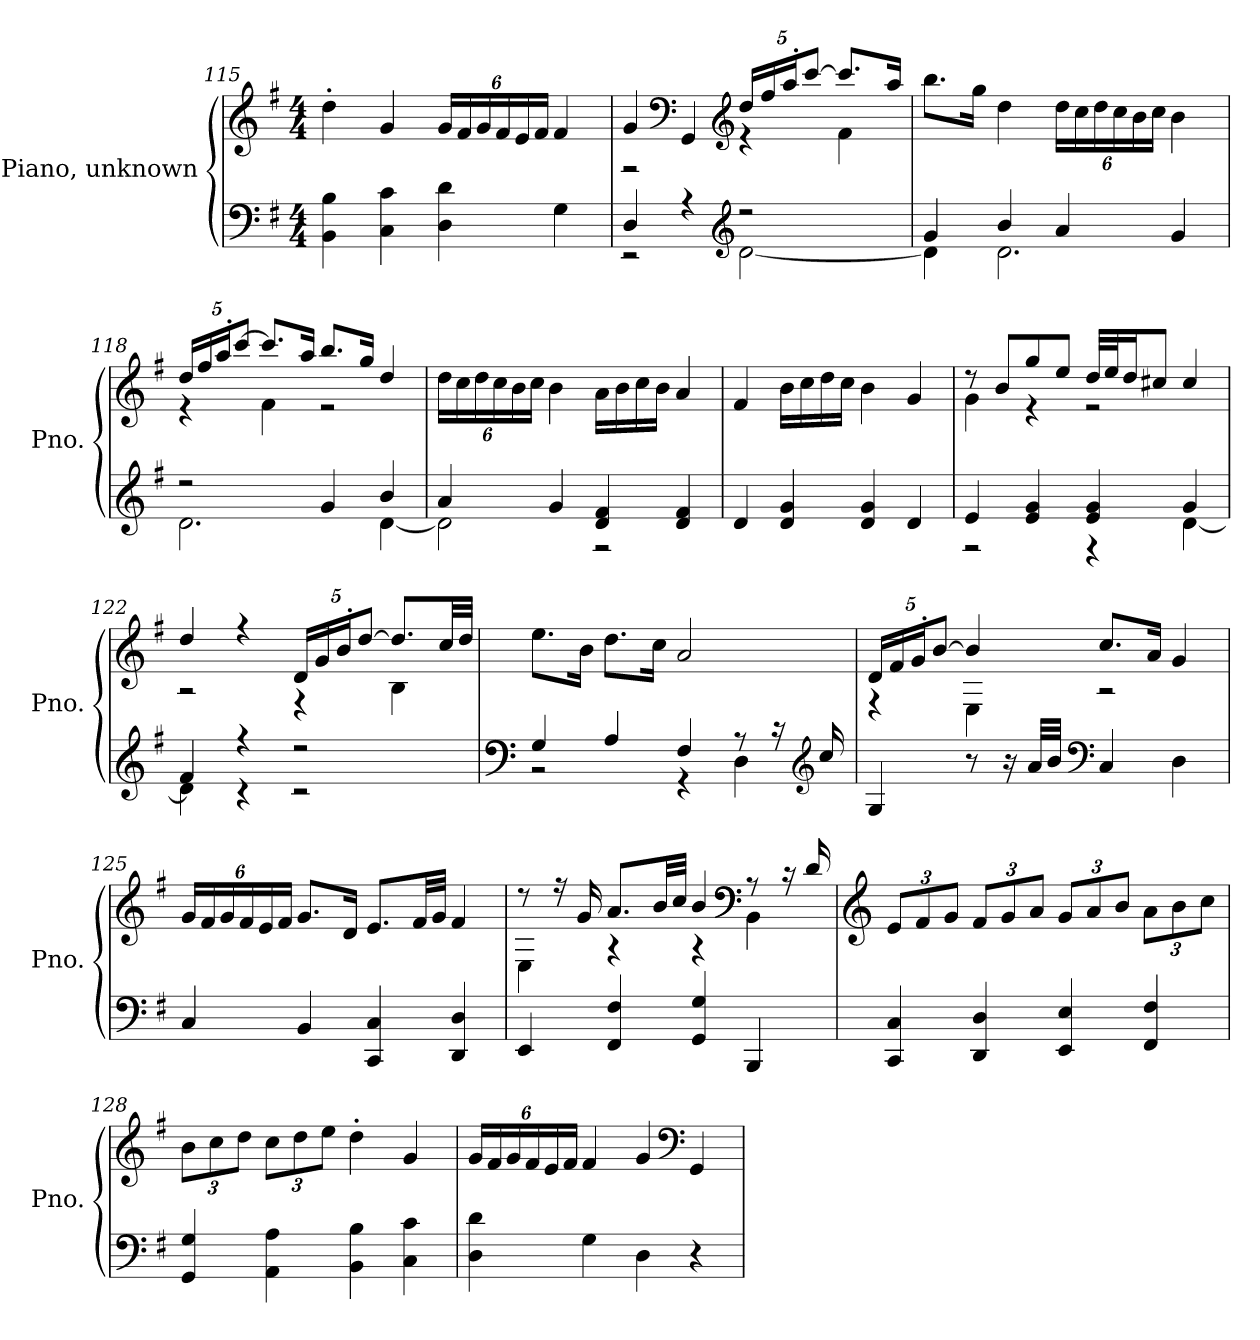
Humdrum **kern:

**kern	**kern
*part1	*part1
*staff2	*staff1
*I"Piano, unknown	*
*I'Pno.	*
!!LO:LB:g=z
*clefF4	*clefG2
*k[f#]	*k[f#]
*M4/4	*M4/4
=115	=115
4BB\ 4B\	4dd'\
4C\ 4c\	4g/
*	*Xbrackettup
4D\ 4d\	24g/LL
.	24f#/
.	24g/
.	24f#/
.	24e/
.	24f#/JJ
4G\	4f#/
=116	=116
*^	*^
4D/	2r	4g/	2r
*	*	*clefF4	*
4r	.	4GG/	.
*clefG2	*	*clefG2	*
2r	[2d\	20dd/LL	4r
.	.	20ff#/	.
.	.	20aa'/J	.
.	.	[10ccc/J	.
.	.	8.ccc/L]	4f#\
.	.	16aa/Jk	.
*	*	*v	*v
=117	=117	=117
4g/	4d\]	8.bb\L
.	.	16gg\Jk
4b/	2.d\	4dd\
4a/	.	24dd\LL
.	.	24cc\
.	.	24dd\
.	.	24cc\
.	.	24b\
.	.	24cc\JJ
4g/	.	4b\
!!LO:LB:g=z
=118	=118	=118
*	*	*^
2r	2.d\	20dd/LL	4r
.	.	20ff#/	.
.	.	20aa'/J	.
.	.	[10ccc/J	.
.	.	8.ccc/L]	4f#\
.	.	16aa/Jk	.
4g/	.	8.bb/L	2r
.	.	16gg/Jk	.
4b/	[4d\	4dd/	.
*	*	*v	*v
=119	=119	=119
4a/	2d\]	24dd\LL
.	.	24cc\
.	.	24dd\
.	.	24cc\
.	.	24b\
.	.	24cc\JJ
4g/	.	4b\
4d/ 4f#/	2r	16a\LL
.	.	16b\
.	.	16cc\
.	.	16b\JJ
4d/ 4f#/	.	4a/
*v	*v	*
=120	=120
4d/	4f#/
4d/ 4g/	16b\LL
.	16cc\
.	16dd\
.	16cc\JJ
4d/ 4g/	4b\
4d/	4g/
=121	=121
*^	*^
4e/	2r	8r	4g\
.	.	8b/L	.
4e/ 4g/	.	8gg/	4r
.	.	8ee/J	.
4e/ 4g/	4r	32dd/LLL	2r
.	.	32ee/J	.
.	.	16dd/J	.
.	.	8cc#X/J	.
4g/	[4d\	4cc#/	.
!!LO:LB:g=z	!!
=122	=122	=122	=122
4f#/	4d\]	4dd/	2r
4r	4r	4r	.
2r	2r	20d/LL	4r
.	.	20g/	.
.	.	20b'/J	.
.	.	[10dd/J	.
.	.	8.dd/L]	4B\
.	.	32cc/LL	.
.	.	32dd/JJJ	.
*	*	*v	*v
=123	=123	=123
*clefF4	*	*
4G/	2r	8.ee\L
.	.	16b\Jk
4A/	.	8.dd\L
.	.	16cc\Jk
4F#/	4r	2a/
8r	4D\	.
16r	.	.
*clefG2	*	*
16cc/	.	.
*v	*v	*
=124	=124
*	*^
4G/	20d/LL	4r
.	20f#/	.
.	20g'/J	.
.	[10b/J	.
8r	4b/]	4E\
16r	.	.
32a/LLL	.	.
32b/JJJ	.	.
*clefF4	*	*
4C/	8.cc/L	2r
.	16a/Jk	.
4D\	4g/	.
*	*v	*v
!!LO:PB:g=z
=125	=125
4C/	24g/LL
.	24f#/
.	24g/
.	24f#/
.	24e/
.	24f#/JJ
4BB/	8.g/L
.	16d/Jk
4CC/ 4C/	8.e/L
.	32f#/LL
.	32g/JJJ
4DD/ 4D/	4f#/
=126	=126
*	*^
4EE/	8r	4E\
.	16r	.
.	16g/	.
4FF#/ 4F#/	8.a/L	4r
.	32b/LL	.
.	32cc/JJJ	.
4GG/ 4G/	4b/	4r
*	*clefF4	*
4BBB/	8r	4BB\
.	16r	.
.	16d/	.
*	*v	*v
=127	=127
*	*clefG2
4CC/ 4C/	12e/L
.	12f#/
.	12g/J
4DD/ 4D/	12f#/L
.	12g/
.	12a/J
4EE/ 4E/	12g/L
.	12a/
.	12b/J
4FF#/ 4F#/	12a\L
.	12b\
.	12cc\J
!!LO:LB:g=z
=128	=128
4GG/ 4G/	12b\L
.	12cc\
.	12dd\J
4AA\ 4A\	12cc\L
.	12dd\
.	12ee\J
4BB\ 4B\	4dd'\
4C\ 4c\	4g/
=129	=129
4D\ 4d\	24g/LL
.	24f#/
.	24g/
.	24f#/
.	24e/
.	24f#/JJ
4G\	4f#/
4D\	4g/
*	*clefF4
4r	4GG/
=	=
*-	*-
